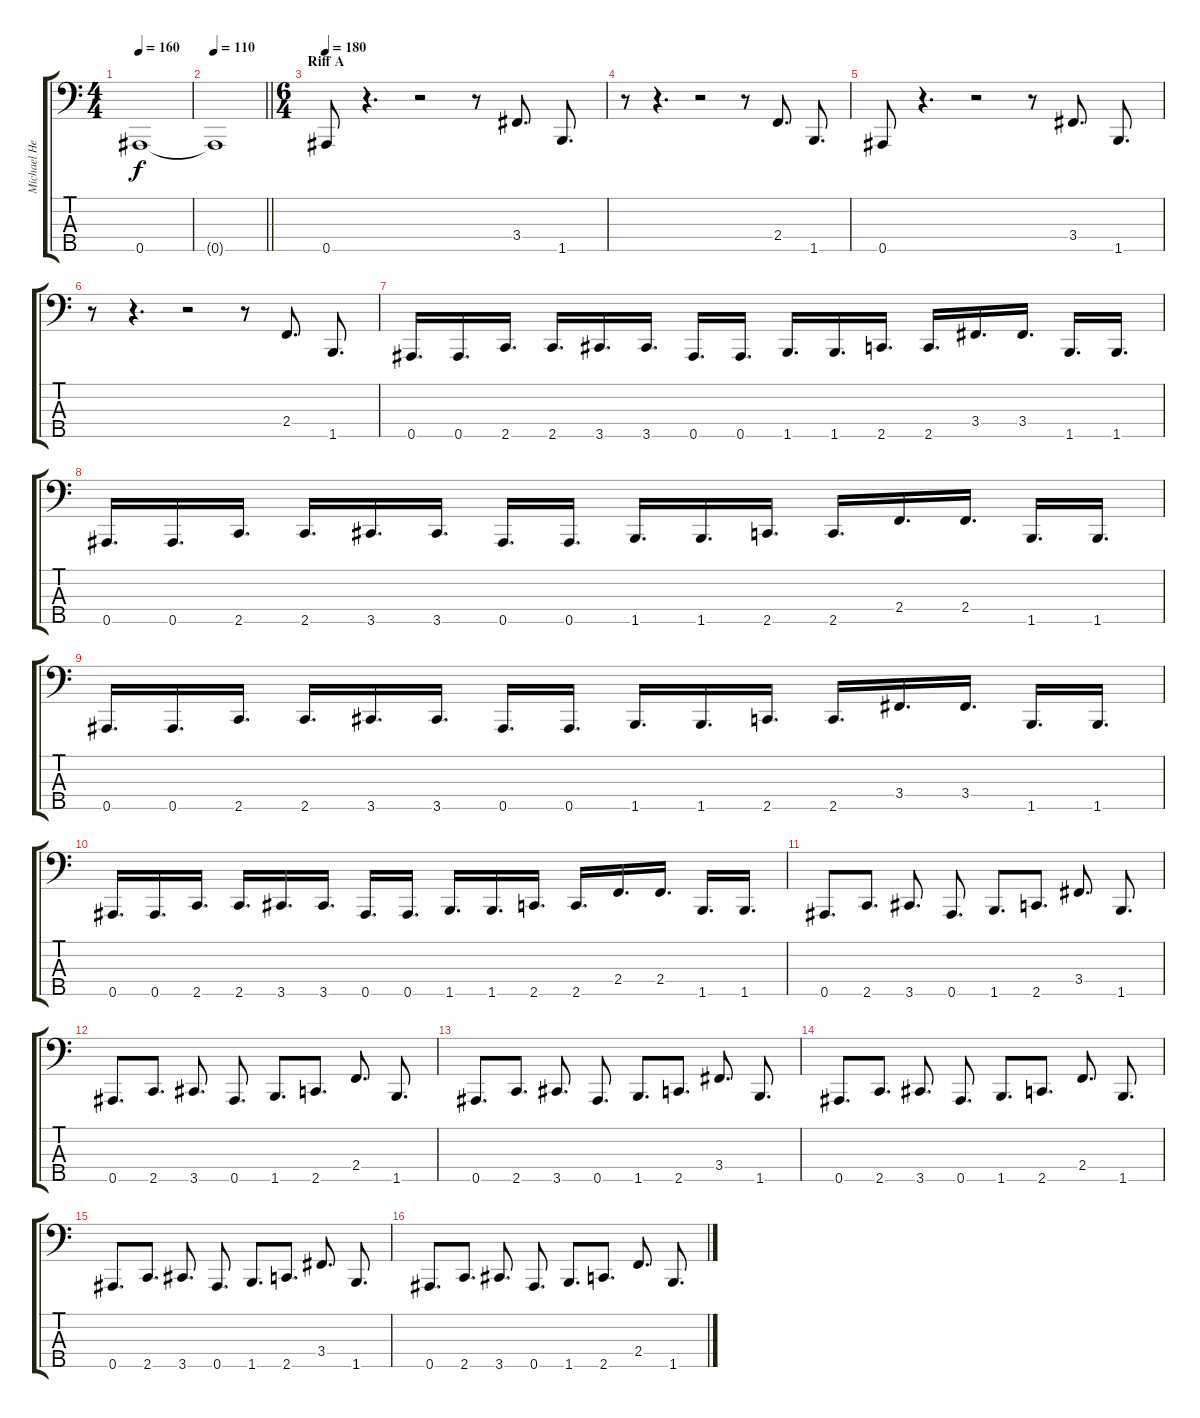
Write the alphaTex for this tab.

\track ("Michael Hedlund" "Michael He") {instrument electricbassfinger}
\staff {score tabs}
\tuning (Gb2 Db2 Ab1 Eb1 Bb0) {hide}
\ts (4 4)
\tempo 160
\clef f4
\ks c
0.5.1{dy f} |
\tempo 110
\barLineRight lightlight
0.5{t}.1 |
\ts (6 4)
\section ("" "Riff A")
\tempo 180
0.5.8 r.4{d} r.2 r.8 3.4.8{d} 1.5.8{d} |
r.8 r.4{d} r.2 r.8 2.4.8{d} 1.5.8{d} |
0.5.8 r.4{d} r.2 r.8 3.4.8{d} 1.5.8{d} |
r.8 r.4{d} r.2 r.8 2.4.8{d} 1.5.8{d} |
0.5.16{d} 0.5.16{d} 2.5.16{d} 2.5.16{d} 3.5.16{d} 3.5.16{d} 0.5.16{d} 0.5.16{d} 1.5.16{d} 1.5.16{d} 2.5.16{d} 2.5.16{d} 3.4.16{d} 3.4.16{d} 1.5.16{d} 1.5.16{d} |
0.5.16{d} 0.5.16{d} 2.5.16{d} 2.5.16{d} 3.5.16{d} 3.5.16{d} 0.5.16{d} 0.5.16{d} 1.5.16{d} 1.5.16{d} 2.5.16{d} 2.5.16{d} 2.4.16{d} 2.4.16{d} 1.5.16{d} 1.5.16{d} |
0.5.16{d} 0.5.16{d} 2.5.16{d} 2.5.16{d} 3.5.16{d} 3.5.16{d} 0.5.16{d} 0.5.16{d} 1.5.16{d} 1.5.16{d} 2.5.16{d} 2.5.16{d} 3.4.16{d} 3.4.16{d} 1.5.16{d} 1.5.16{d} |
0.5.16{d} 0.5.16{d} 2.5.16{d} 2.5.16{d} 3.5.16{d} 3.5.16{d} 0.5.16{d} 0.5.16{d} 1.5.16{d} 1.5.16{d} 2.5.16{d} 2.5.16{d} 2.4.16{d} 2.4.16{d} 1.5.16{d} 1.5.16{d} |
0.5.8{d} 2.5.8{d} 3.5.8{d} 0.5.8{d} 1.5.8{d} 2.5.8{d} 3.4.8{d} 1.5.8{d} |
0.5.8{d} 2.5.8{d} 3.5.8{d} 0.5.8{d} 1.5.8{d} 2.5.8{d} 2.4.8{d} 1.5.8{d} |
0.5.8{d} 2.5.8{d} 3.5.8{d} 0.5.8{d} 1.5.8{d} 2.5.8{d} 3.4.8{d} 1.5.8{d} |
0.5.8{d} 2.5.8{d} 3.5.8{d} 0.5.8{d} 1.5.8{d} 2.5.8{d} 2.4.8{d} 1.5.8{d} |
0.5.8{d} 2.5.8{d} 3.5.8{d} 0.5.8{d} 1.5.8{d} 2.5.8{d} 3.4.8{d} 1.5.8{d} |
0.5.8{d} 2.5.8{d} 3.5.8{d} 0.5.8{d} 1.5.8{d} 2.5.8{d} 2.4.8{d} 1.5.8{d}
